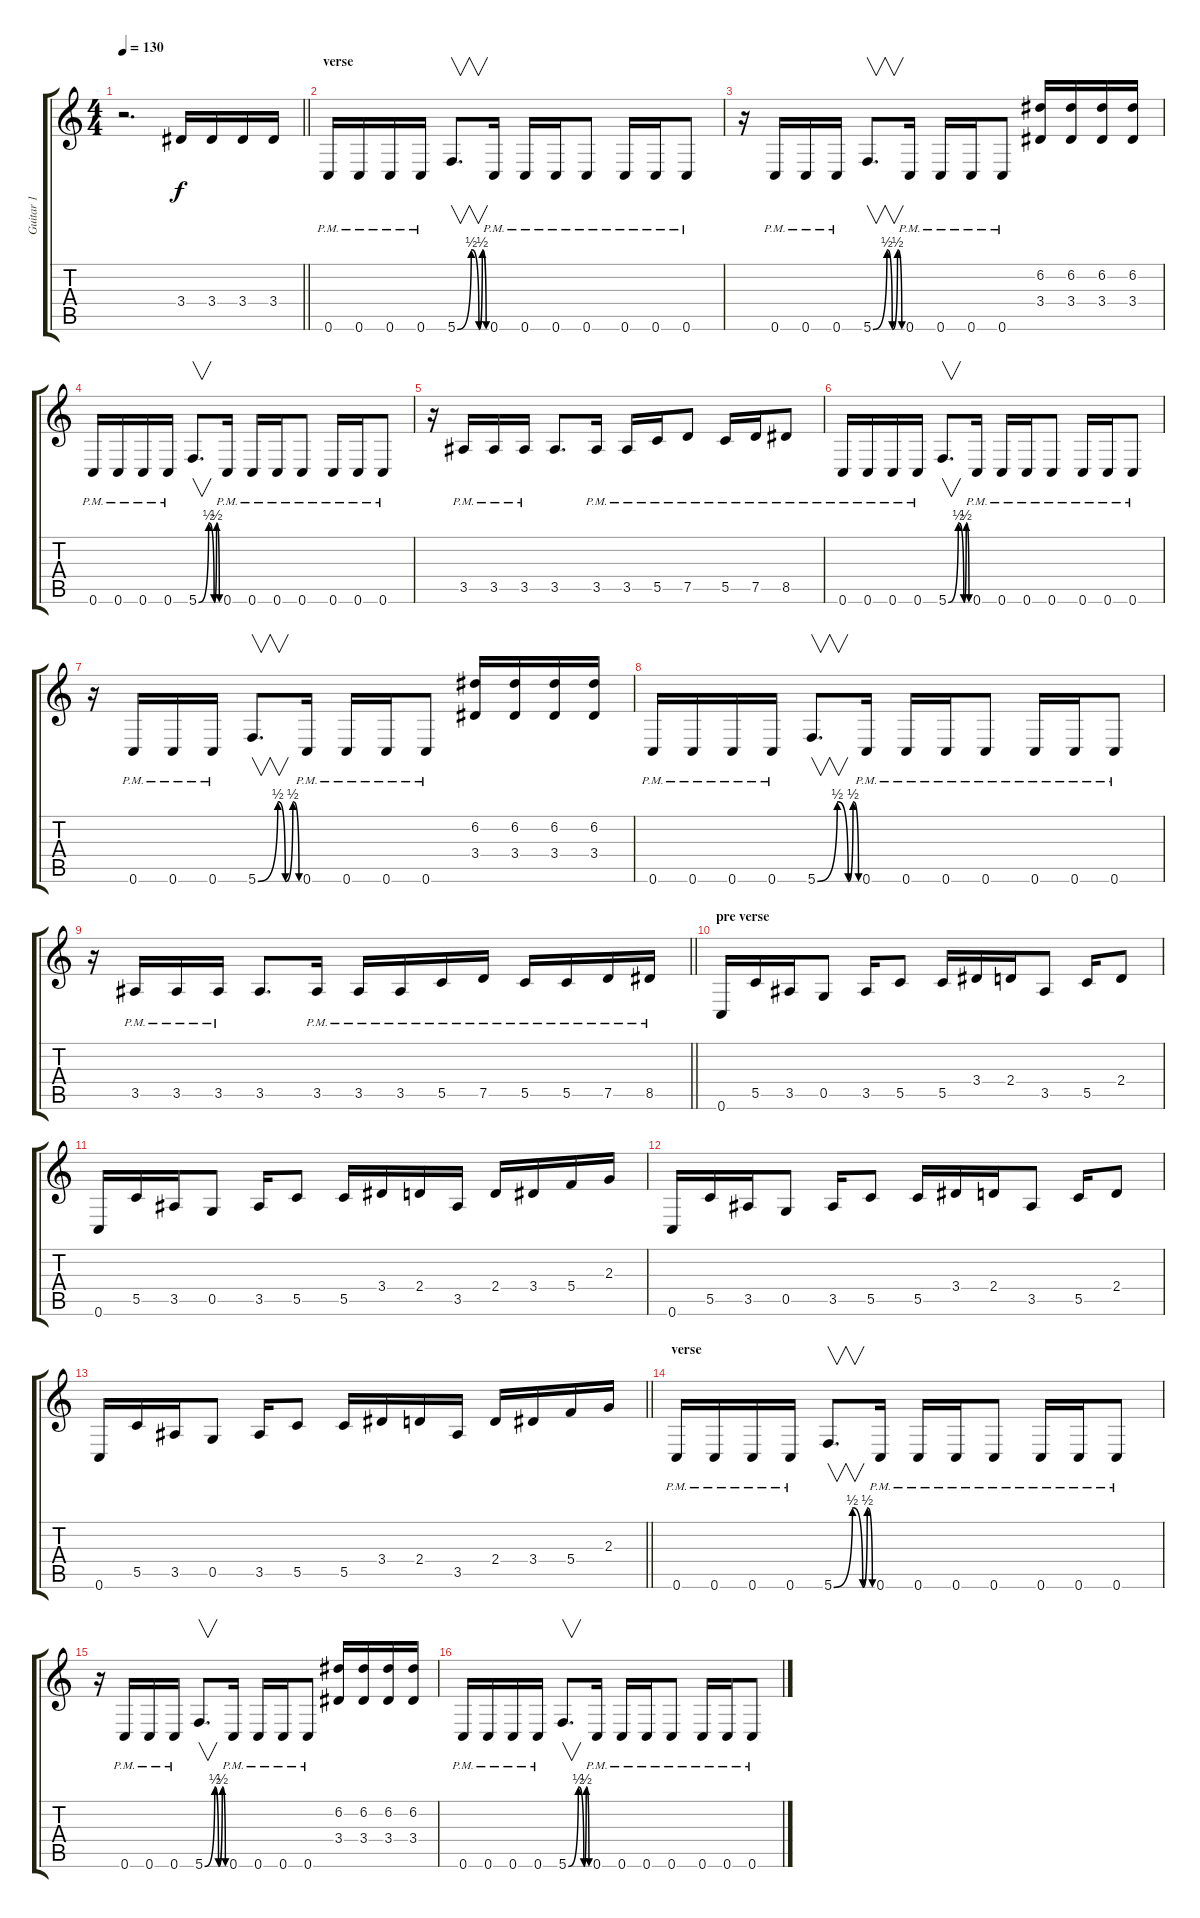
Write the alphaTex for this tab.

\track ("Guitar 1" "Guitar 1") {instrument distortionguitar}
\staff {score tabs}
\tuning (D4 A3 F3 C3 G2 C2) {hide}
\ts (4 4)
\tempo 130
\clef g2
\barLineRight lightlight
\ks c
r.2{d dy f} 3.4.16 3.4.16 3.4.16 3.4.16 |
\section ("" "verse")
0.6{pm}.16 0.6{pm}.16 0.6{pm}.16 0.6{pm}.16 5.6{be (custom 0 0 29 2 45 0 52 2 60 0)}.8{v d} 0.6{pm}.16 0.6{pm}.16 0.6{pm}.16 0.6{pm}.8 0.6{pm}.16 0.6{pm}.16 0.6{pm}.8 |
r.16 0.6{pm}.16 0.6{pm}.16 0.6{pm}.16 5.6{be (custom 0 0 29 2 40 0 51 2 60 0)}.8{v d} 0.6{pm}.16 0.6{pm}.16 0.6{pm}.16 0.6{pm}.8 (6.2 3.4).16 (6.2 3.4).16 (6.2 3.4).16 (6.2 3.4).16 |
0.6{pm}.16 0.6{pm}.16 0.6{pm}.16 0.6{pm}.16 5.6{be (custom 0 0 29 2 45 0 52 2 60 0)}.8{v d} 0.6{pm}.16 0.6{pm}.16 0.6{pm}.16 0.6{pm}.8 0.6{pm}.16 0.6{pm}.16 0.6{pm}.8 |
r.16 3.5{pm}.16 3.5{pm}.16 3.5{pm}.16 3.5.8{d} 3.5{pm}.16 3.5{pm}.16 5.5{pm}.16 7.5{pm}.8 5.5{pm}.16 7.5{pm}.16 8.5{pm}.8 |
0.6{pm}.16 0.6{pm}.16 0.6{pm}.16 0.6{pm}.16 5.6{be (custom 0 0 29 2 45 0 52 2 60 0)}.8{v d} 0.6{pm}.16 0.6{pm}.16 0.6{pm}.16 0.6{pm}.8 0.6{pm}.16 0.6{pm}.16 0.6{pm}.8 |
r.16 0.6{pm}.16 0.6{pm}.16 0.6{pm}.16 5.6{be (custom 0 0 29 2 40 0 51 2 60 0)}.8{v d} 0.6{pm}.16 0.6{pm}.16 0.6{pm}.16 0.6{pm}.8 (6.2 3.4).16 (6.2 3.4).16 (6.2 3.4).16 (6.2 3.4).16 |
0.6{pm}.16 0.6{pm}.16 0.6{pm}.16 0.6{pm}.16 5.6{be (custom 0 0 29 2 45 0 52 2 60 0)}.8{v d} 0.6{pm}.16 0.6{pm}.16 0.6{pm}.16 0.6{pm}.8 0.6{pm}.16 0.6{pm}.16 0.6{pm}.8 |
\barLineRight lightlight
r.16 3.5{pm}.16 3.5{pm}.16 3.5{pm}.16 3.5.8{d} 3.5{pm}.16 3.5{pm}.16 3.5{pm}.16 5.5{pm}.16 7.5{pm}.16 5.5{pm}.16 5.5{pm}.16 7.5{pm}.16 8.5{pm}.16 |
\section ("" "pre verse")
0.6.16 5.5.16 3.5.16 0.5.8 3.5.16 5.5.8 5.5.16 3.4.16 2.4.16 3.5.8 5.5.16 2.4.8 |
0.6.16 5.5.16 3.5.16 0.5.8 3.5.16 5.5.8 5.5.16 3.4.16 2.4.16 3.5.16 2.4.16 3.4.16 5.4.16 2.3.16 |
0.6.16 5.5.16 3.5.16 0.5.8 3.5.16 5.5.8 5.5.16 3.4.16 2.4.16 3.5.8 5.5.16 2.4.8 |
\barLineRight lightlight
0.6.16 5.5.16 3.5.16 0.5.8 3.5.16 5.5.8 5.5.16 3.4.16 2.4.16 3.5.16 2.4.16 3.4.16 5.4.16 2.3.16 |
\section ("" "verse")
0.6{pm}.16 0.6{pm}.16 0.6{pm}.16 0.6{pm}.16 5.6{be (custom 0 0 29 2 45 0 52 2 60 0)}.8{v d} 0.6{pm}.16 0.6{pm}.16 0.6{pm}.16 0.6{pm}.8 0.6{pm}.16 0.6{pm}.16 0.6{pm}.8 |
r.16 0.6{pm}.16 0.6{pm}.16 0.6{pm}.16 5.6{be (custom 0 0 29 2 40 0 51 2 60 0)}.8{v d} 0.6{pm}.16 0.6{pm}.16 0.6{pm}.16 0.6{pm}.8 (6.2 3.4).16 (6.2 3.4).16 (6.2 3.4).16 (6.2 3.4).16 |
0.6{pm}.16 0.6{pm}.16 0.6{pm}.16 0.6{pm}.16 5.6{be (custom 0 0 29 2 45 0 52 2 60 0)}.8{v d} 0.6{pm}.16 0.6{pm}.16 0.6{pm}.16 0.6{pm}.8 0.6{pm}.16 0.6{pm}.16 0.6{pm}.8
